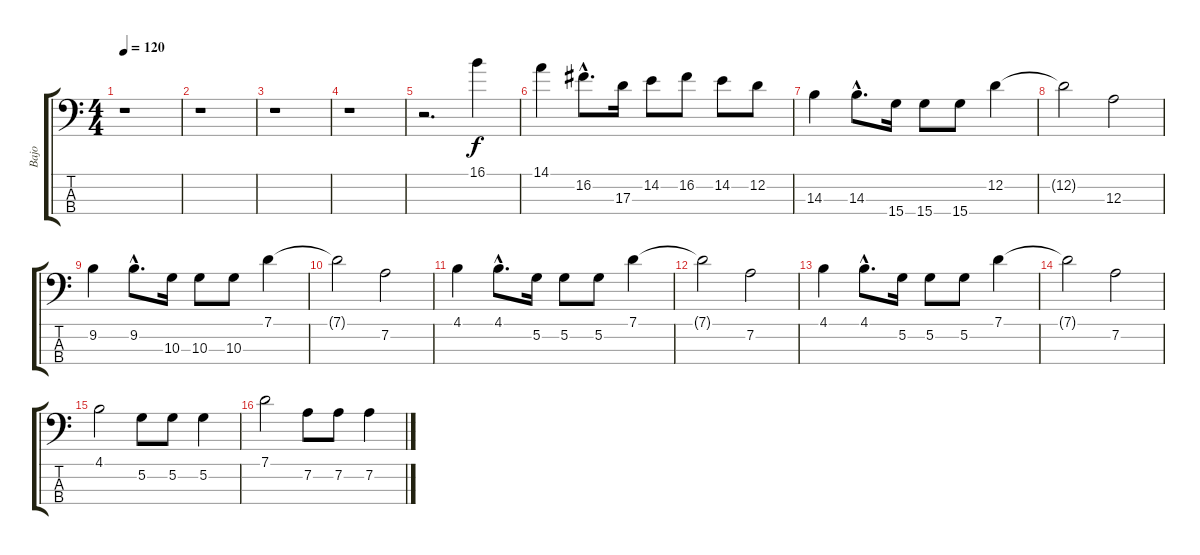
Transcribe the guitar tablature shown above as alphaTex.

\track ("Bajo" "Bajo") {instrument acousticbass}
\staff {score tabs}
\tuning (G2 D2 A1 E1) {hide}
\ts (4 4)
\tempo 120
\clef f4
\ks c
r.1{dy f instrument acousticbass} |
r.1 |
r.1 |
r.1 |
r.2{d} 16.1.4 |
14.1.4 16.2{hac}.8{d} 17.3.16 14.2.8 16.2.8 14.2.8 12.2.8 |
14.3.4 14.3{hac}.8{d} 15.4.16 15.4.8 15.4.8 12.2.4 |
12.2{t}.2 12.3.2 |
9.2.4 9.2{hac}.8{d} 10.3.16 10.3.8 10.3.8 7.1.4 |
7.1{t}.2 7.2.2 |
4.1.4 4.1{hac}.8{d} 5.2.16 5.2.8 5.2.8 7.1.4 |
7.1{t}.2 7.2.2 |
4.1.4 4.1{hac}.8{d} 5.2.16 5.2.8 5.2.8 7.1.4 |
7.1{t}.2 7.2.2 |
4.1.2 5.2.8 5.2.8 5.2.4 |
7.1.2 7.2.8 7.2.8 7.2.4
